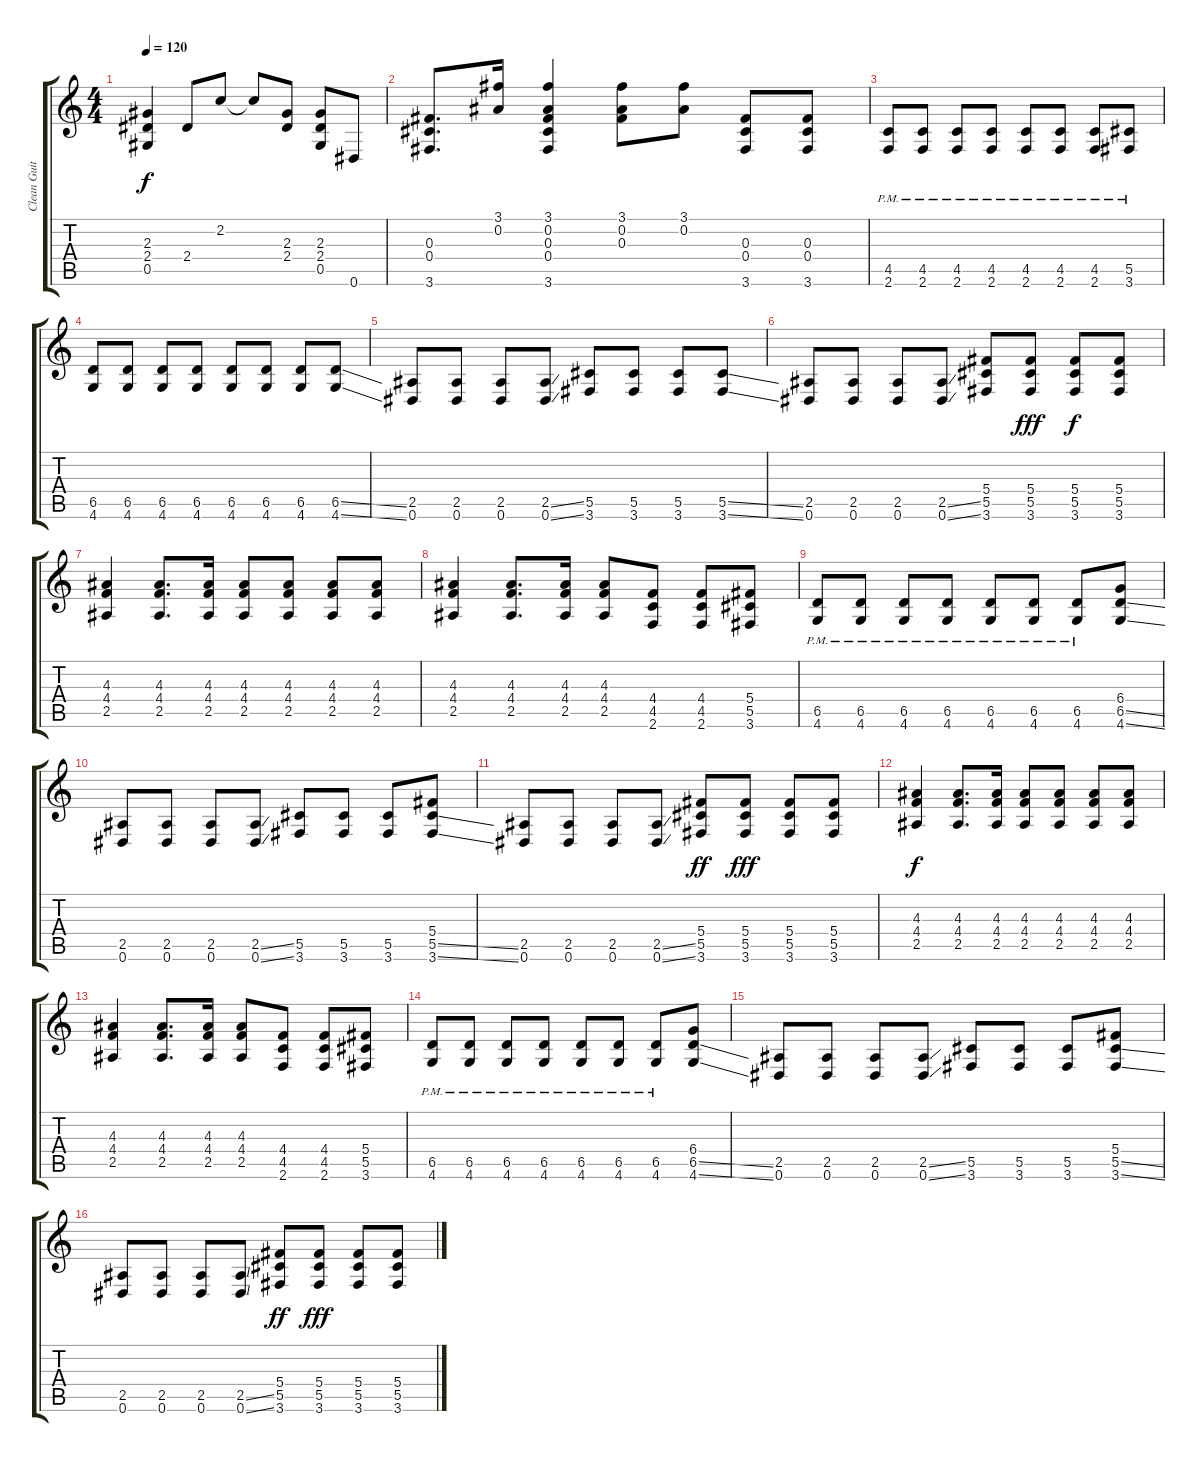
\track ("Clean Guitar" "Clean Guit") {instrument electricguitarmuted}
\staff {score tabs}
\tuning (Eb4 Bb3 Gb3 Db3 Ab2 Eb2) {hide}
\ts (4 4)
\tempo 120
\clef g2
\ks c
(2.3 2.4 0.5).4{dy f} 2.4.8 2.2.8 2.2{t}.8 (2.3 2.4).8 (2.3 2.4 0.5).8 0.6.8 |
(0.3 0.4 3.6).8{d} (3.1 0.2).16 (3.1 0.2 0.3 0.4 3.6).4 (3.1 0.2 0.3).8 (3.1 0.2).8 (0.3 0.4 3.6).8 (0.3 0.4 3.6).8 |
(4.5{pm} 2.6{pm}).8 (4.5{pm} 2.6{pm}).8 (4.5{pm} 2.6{pm}).8 (4.5{pm} 2.6{pm}).8 (4.5{pm} 2.6{pm}).8 (4.5{pm} 2.6{pm}).8 (4.5{pm} 2.6{pm}).8 (5.5{pm} 3.6{pm}).8 |
(6.5 4.6).8{instrument electricguitarmuted} (6.5 4.6).8 (6.5 4.6).8 (6.5 4.6).8 (6.5 4.6).8 (6.5 4.6).8 (6.5 4.6).8 (6.5{ss} 4.6{ss}).8 |
(2.5 0.6).8 (2.5 0.6).8 (2.5 0.6).8 (2.5{ss} 0.6{ss}).8 (5.5 3.6).8 (5.5 3.6).8 (5.5 3.6).8 (5.5{ss} 3.6{ss}).8 |
(2.5 0.6).8 (2.5 0.6).8 (2.5 0.6).8 (2.5{ss} 0.6{ss}).8 (5.4 5.5 3.6).8 (5.4 5.5 3.6).8{dy fff} (5.4 5.5 3.6).8{dy f} (5.4 5.5 3.6).8 |
(4.3 4.4 2.5).4{instrument overdrivenguitar} (4.3 4.4 2.5).8{d} (4.3 4.4 2.5).16 (4.3 4.4 2.5).8 (4.3 4.4 2.5).8 (4.3 4.4 2.5).8 (4.3 4.4 2.5).8 |
(4.3 4.4 2.5).4 (4.3 4.4 2.5).8{d} (4.3 4.4 2.5).16 (4.3 4.4 2.5).8 (4.4 4.5 2.6).8 (4.4 4.5 2.6).8 (5.4 5.5 3.6).8 |
(6.5{pm} 4.6{pm}).8{instrument electricguitarmuted} (6.5{pm} 4.6{pm}).8 (6.5{pm} 4.6{pm}).8 (6.5{pm} 4.6{pm}).8 (6.5{pm} 4.6{pm}).8 (6.5{pm} 4.6{pm}).8 (6.5{pm} 4.6{pm}).8 (6.4 6.5{ss} 4.6{ss}).8 |
(2.5 0.6).8 (2.5 0.6).8 (2.5 0.6).8 (2.5{ss} 0.6{ss}).8 (5.5 3.6).8 (5.5 3.6).8 (5.5 3.6).8 (5.4 5.5{ss} 3.6{ss}).8 |
(2.5 0.6).8 (2.5 0.6).8 (2.5 0.6).8 (2.5{ss} 0.6{ss}).8 (5.4 5.5 3.6).8{dy ff} (5.4 5.5 3.6).8{dy fff} (5.4 5.5 3.6).8 (5.4 5.5 3.6).8 |
(4.3 4.4 2.5).4{dy f instrument distortionguitar} (4.3 4.4 2.5).8{d} (4.3 4.4 2.5).16 (4.3 4.4 2.5).8 (4.3 4.4 2.5).8 (4.3 4.4 2.5).8 (4.3 4.4 2.5).8 |
(4.3 4.4 2.5).4 (4.3 4.4 2.5).8{d} (4.3 4.4 2.5).16 (4.3 4.4 2.5).8 (4.4 4.5 2.6).8 (4.4 4.5 2.6).8 (5.4 5.5 3.6).8 |
(6.5{pm} 4.6{pm}).8{instrument electricguitarmuted} (6.5{pm} 4.6{pm}).8 (6.5{pm} 4.6{pm}).8 (6.5{pm} 4.6{pm}).8 (6.5{pm} 4.6{pm}).8 (6.5{pm} 4.6{pm}).8 (6.5{pm} 4.6{pm}).8 (6.4 6.5{ss} 4.6{ss}).8 |
(2.5 0.6).8 (2.5 0.6).8 (2.5 0.6).8 (2.5{ss} 0.6{ss}).8 (5.5 3.6).8 (5.5 3.6).8 (5.5 3.6).8 (5.4 5.5{ss} 3.6{ss}).8 |
(2.5 0.6).8 (2.5 0.6).8 (2.5 0.6).8 (2.5{ss} 0.6{ss}).8 (5.4 5.5 3.6).8{dy ff} (5.4 5.5 3.6).8{dy fff} (5.4 5.5 3.6).8 (5.4 5.5 3.6).8
